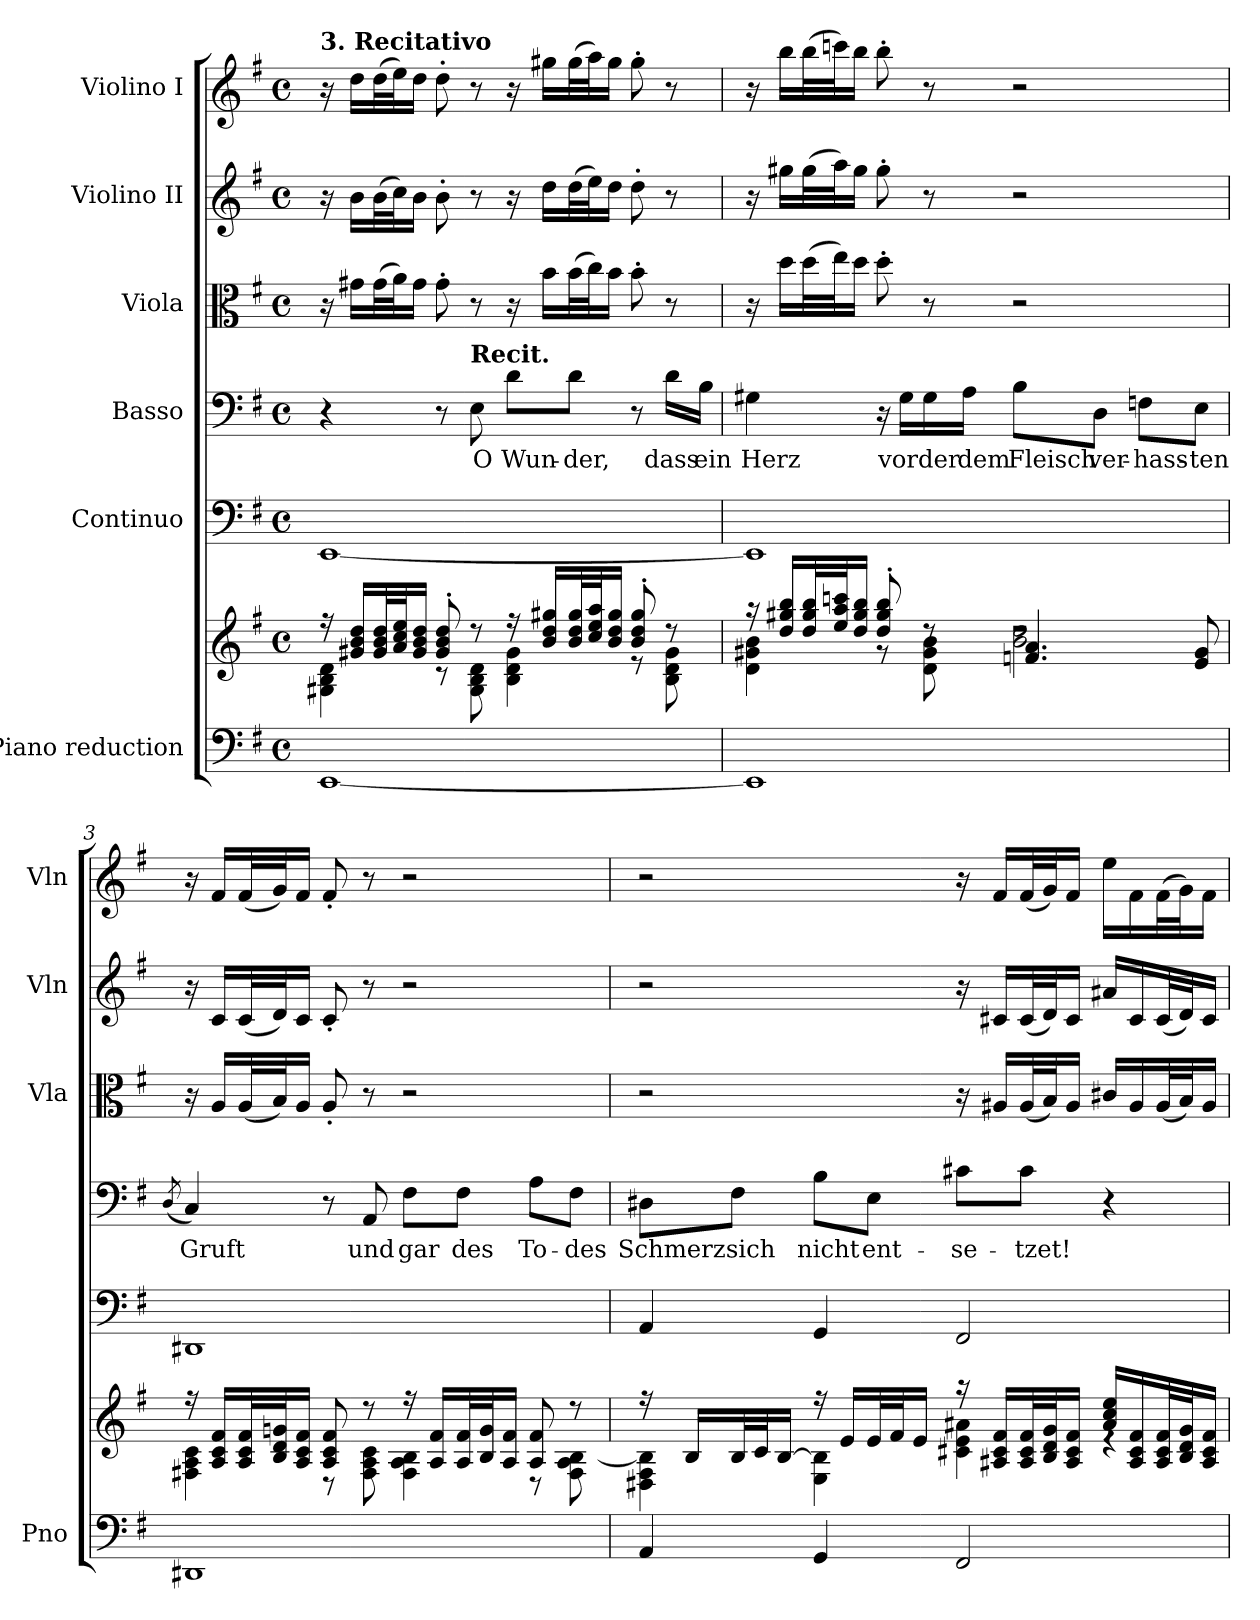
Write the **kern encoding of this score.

**kern	**kern	**kern	**kern	**text	**kern	**kern	**kern
*part6	*part6	*part5	*part4	*part4	*part3	*part2	*part1
*staff7	*staff6	*staff5	*staff4	*staff4	*staff3	*staff2	*staff1
*I"Piano reduction	*	*I"Continuo	*I"Basso	*	*I"Viola	*I"Violino II	*I"Violino I
*I'Pno	*	*	*	*	*I'Vla	*I'Vln	*I'Vln
*clefF4	*clefG2	*clefF4	*clefF4	*	*clefC3	*clefG2	*clefG2
*k[f#]	*k[f#]	*k[f#]	*k[f#]	*	*k[f#]	*k[f#]	*k[f#]
*M4/4	*M4/4	*M4/4	*M4/4	*	*M4/4	*M4/4	*M4/4
*met(c)	*met(c)	*met(c)	*met(c)	*	*met(c)	*met(c)	*met(c)
=1	=1	=1	=1	=1	=1	=1	=1
*	*^	*	*	*	*	*	*
!	!	!	!	!	!	!	!	!LO:TX:a:B:t=3. Recitativo
[1EE	16r	4G#X\ 4B\ 4d\	[1EE	4r	.	16r	16r	16r
.	16g#X/ 16b/ 16dd/LL	.	.	.	.	16g#X\LL	16b\LL	16dd\LL
.	32g#/ 32b/ 32dd/L	.	.	.	.	(>32g#\L	(>32b\L	(>32dd\L
.	32a/ 32cc/ 32ee/J	.	.	.	.	32a\J)	32cc\J)	32ee\J)
.	16g#/ 16b/ 16dd/JJ	.	.	.	.	16g#\JJ	16b\JJ	16dd\JJ
.	8g#/' 8b/' 8dd/'	8r	.	8r	.	8g#'\	8b'\	8dd'\
!	!	!	!	!LO:TX:a:B:t=Recit.	!	!	!	!
!	!	!	!	!	!LO:LY:b	!	!	!
.	8r	8G#\ 8B\ 8d\	.	8E\	O	8r	8r	8r
!	!	!	!	!	!LO:LY:b	!	!	!
.	16r	4B\ 4d\ 4g#\	.	8d\L	Wun-	16r	16r	16r
.	16b/ 16dd/ 16gg#X/LL	.	.	.	.	16b\LL	16dd\LL	16gg#X\LL
!	!	!	!	!	!LO:LY:b	!	!	!
.	32b/ 32dd/ 32gg#/L	.	.	8d\J	-der,	(>32b\L	(>32dd\L	(>32gg#\L
.	32cc/ 32ee/ 32aa/J	.	.	.	.	32cc\J)	32ee\J)	32aa\J)
.	16b/ 16dd/ 16gg#/JJ	.	.	.	.	16b\JJ	16dd\JJ	16gg#\JJ
.	8b/' 8dd/' 8gg#/'	8r	.	8r	.	8b'\	8dd'\	8gg#'\
!	!	!	!	!	!LO:LY:b	!	!	!
.	8r	8B\ 8d\ 8g#\	.	16d\LL	dass	8r	8r	8r
!	!	!	!	!	!LO:LY:b	!	!	!
.	.	.	.	16B\JJ	ein	.	.	.
=2	=2	=2	=2	=2	=2	=2	=2	=2
*	*	*^	*	*	*	*	*	*
!	!	!	!	!	!	!LO:LY:b	!	!	!
1EE]	16r	4d\ 4g#X\ 4b\	2ryy	1EE]	4G#X\	Herz	16r	16r	16r
.	16dd/ 16gg#X/ 16bb/LL	.	.	.	.	.	16dd\LL	16gg#X\LL	16bb\LL
.	32dd/ 32gg#/ 32bb/L	.	.	.	.	.	(>32dd\L	(>32gg#\L	(>32bb\L
.	32ee/ 32aa/ 32cccn/J	.	.	.	.	.	32ee\J)	32aa\J)	32cccn\J)
.	16dd/ 16gg#/ 16bb/JJ	.	.	.	.	.	16dd\JJ	16gg#\JJ	16bb\JJ
.	8dd/' 8gg#/' 8bb/'	8r	.	.	16r	.	8dd'\	8gg#'\	8bb'\
!	!	!	!	!	!	!LO:LY:b	!	!	!
.	.	.	.	.	16G#\LL	vor	.	.	.
!	!	!	!	!	!	!LO:LY:b	!	!	!
.	8rdd	8d\ 8g#\ 8b\	.	.	16G#\	der	8r	8r	8r
!	!	!	!	!	!	!LO:LY:b	!	!	!
.	.	.	.	.	16A\JJ	dem	.	.	.
!	!	!	!	!	!	!LO:LY:b	!	!	!
.	2rdd	2b\ 2dd\	4.fn/ 4.a/	.	8B\L	Fleisch	2r	2r	2r
!	!	!	!	!	!	!LO:LY:b	!	!	!
.	.	.	.	.	8D\J	ver-	.	.	.
!	!	!	!	!	!	!LO:LY:b	!	!	!
.	.	.	.	.	8Fn\L	-hass-	.	.	.
!	!	!	!	!	!	!LO:LY:b	!	!	!
.	.	.	8e/ 8g#/	.	8E\J	-ten	.	.	.
*	*v	*v	*v	*	*	*	*	*	*
!!LO:LB:g=z
=3	=3	=3	=3	=3	=3	=3	=3
.	.	.	(<8qD/	.	.	.	.
*	*^	*	*	*	*	*	*
!	!	!	!	!	!LO:LY:b	!	!	!
1DD#X	16r	4F#X\ 4A\ 4c\	1DD#X	4C/)	Gruft	16r	16r	16r
.	16A/ 16c/ 16f#/LL	.	.	.	.	16A/LL	16c/LL	16f#/LL
.	32A/ 32c/ 32f#/L	.	.	.	.	(<32A/L	(<32c/L	(<32f#/L
.	32B/ 32d/ 32gn/J	.	.	.	.	32B/J)	32d/J)	32g/J)
.	16A/ 16c/ 16f#/JJ	.	.	.	.	16A/JJ	16c/JJ	16f#/JJ
.	8A/ 8c/ 8f#/	8r	.	8r	.	8A'/	8c'/	8f#'/
!	!	!	!	!	!LO:LY:b	!	!	!
.	8r	8F#\ 8A\ 8c\	.	8AA/	und	8r	8r	8r
!	!	!	!	!	!LO:LY:b	!	!	!
.	16r	4F#\ 4A\ 4B\	.	8F#\L	gar	2r	2r	2r
.	16A/ 16f#/LL	.	.	.	.	.	.	.
!	!	!	!	!	!LO:LY:b	!	!	!
.	32A/ 32f#/L	.	.	8F#\J	des	.	.	.
.	32B/ 32g/J	.	.	.	.	.	.	.
.	16A/ 16f#/JJ	.	.	.	.	.	.	.
!	!	!	!	!	!LO:LY:b	!	!	!
.	8A/ 8f#/	8r	.	8A\L	To-	.	.	.
!	!	!	!	!	!LO:LY:b	!	!	!
.	8r	8F#\ 8A\ [8B\	.	8F#\J	-des	.	.	.
=4	=4	=4	=4	=4	=4	=4	=4	=4
!	!	!	!	!	!LO:LY:b	!	!	!
4AA/	16r	4D#X\ 4F#\ 4B\]	4AA/	8D#X\L	Schmerz	2r	2r	2r
.	16B/LL	.	.	.	.	.	.	.
!	!	!	!	!	!LO:LY:b	!	!	!
.	32B/L	.	.	8F#\J	sich	.	.	.
.	32c/J	.	.	.	.	.	.	.
.	[16B/JJ	.	.	.	.	.	.	.
!	!	!	!	!	!LO:LY:b	!	!	!
4GG/	16r	4E\ 4B\]	4GG/	8B\L	nicht	.	.	.
.	16e/LL	.	.	.	.	.	.	.
!	!	!	!	!	!LO:LY:b	!	!	!
.	32e/L	.	.	8E\J	ent-	.	.	.
.	32f#/J	.	.	.	.	.	.	.
.	16e/JJ	.	.	.	.	.	.	.
!	!	!	!	!	!LO:LY:b	!	!	!
2FF#/	16r	4c#X\ 4e\ 4a#X\	2FF#/	8c#X\L	-se-	16r	16r	16r
.	16A#X/ 16c#/ 16f#/LL	.	.	.	.	16A#X/LL	16c#X/LL	16f#/LL
!	!	!	!	!	!LO:LY:b	!	!	!
.	32A#/ 32c#/ 32f#/L	.	.	8c#\J	-tzet!	(<32A#/L	(<32c#/L	(<32f#/L
.	32B/ 32d/ 32g/J	.	.	.	.	32B/J)	32d/J)	32g/J)
.	16A#/ 16c#/ 16f#/JJ	.	.	.	.	16A#/JJ	16c#/JJ	16f#/JJ
.	16a#/ 16cc/ 16ee/LL	4re	.	4r	.	16c#X/LL	16a#X/LL	16ee\LL
.	16A#/ 16c#/ 16f#/	.	.	.	.	16A#/	16c#/	16f#\
.	32A#/ 32c#/ 32f#/L	.	.	.	.	(<32A#/L	(<32c#/L	(>32f#\L
.	32B/ 32d/ 32g/J	.	.	.	.	32B/J)	32d/J)	32g\J)
.	16A#/ 16c#/ 16f#/JJ	.	.	.	.	16A#/JJ	16c#/JJ	16f#\JJ
*	*v	*v	*	*	*	*	*	*
=	=	=	=	=	=	=	=
*-	*-	*-	*-	*-	*-	*-	*-
